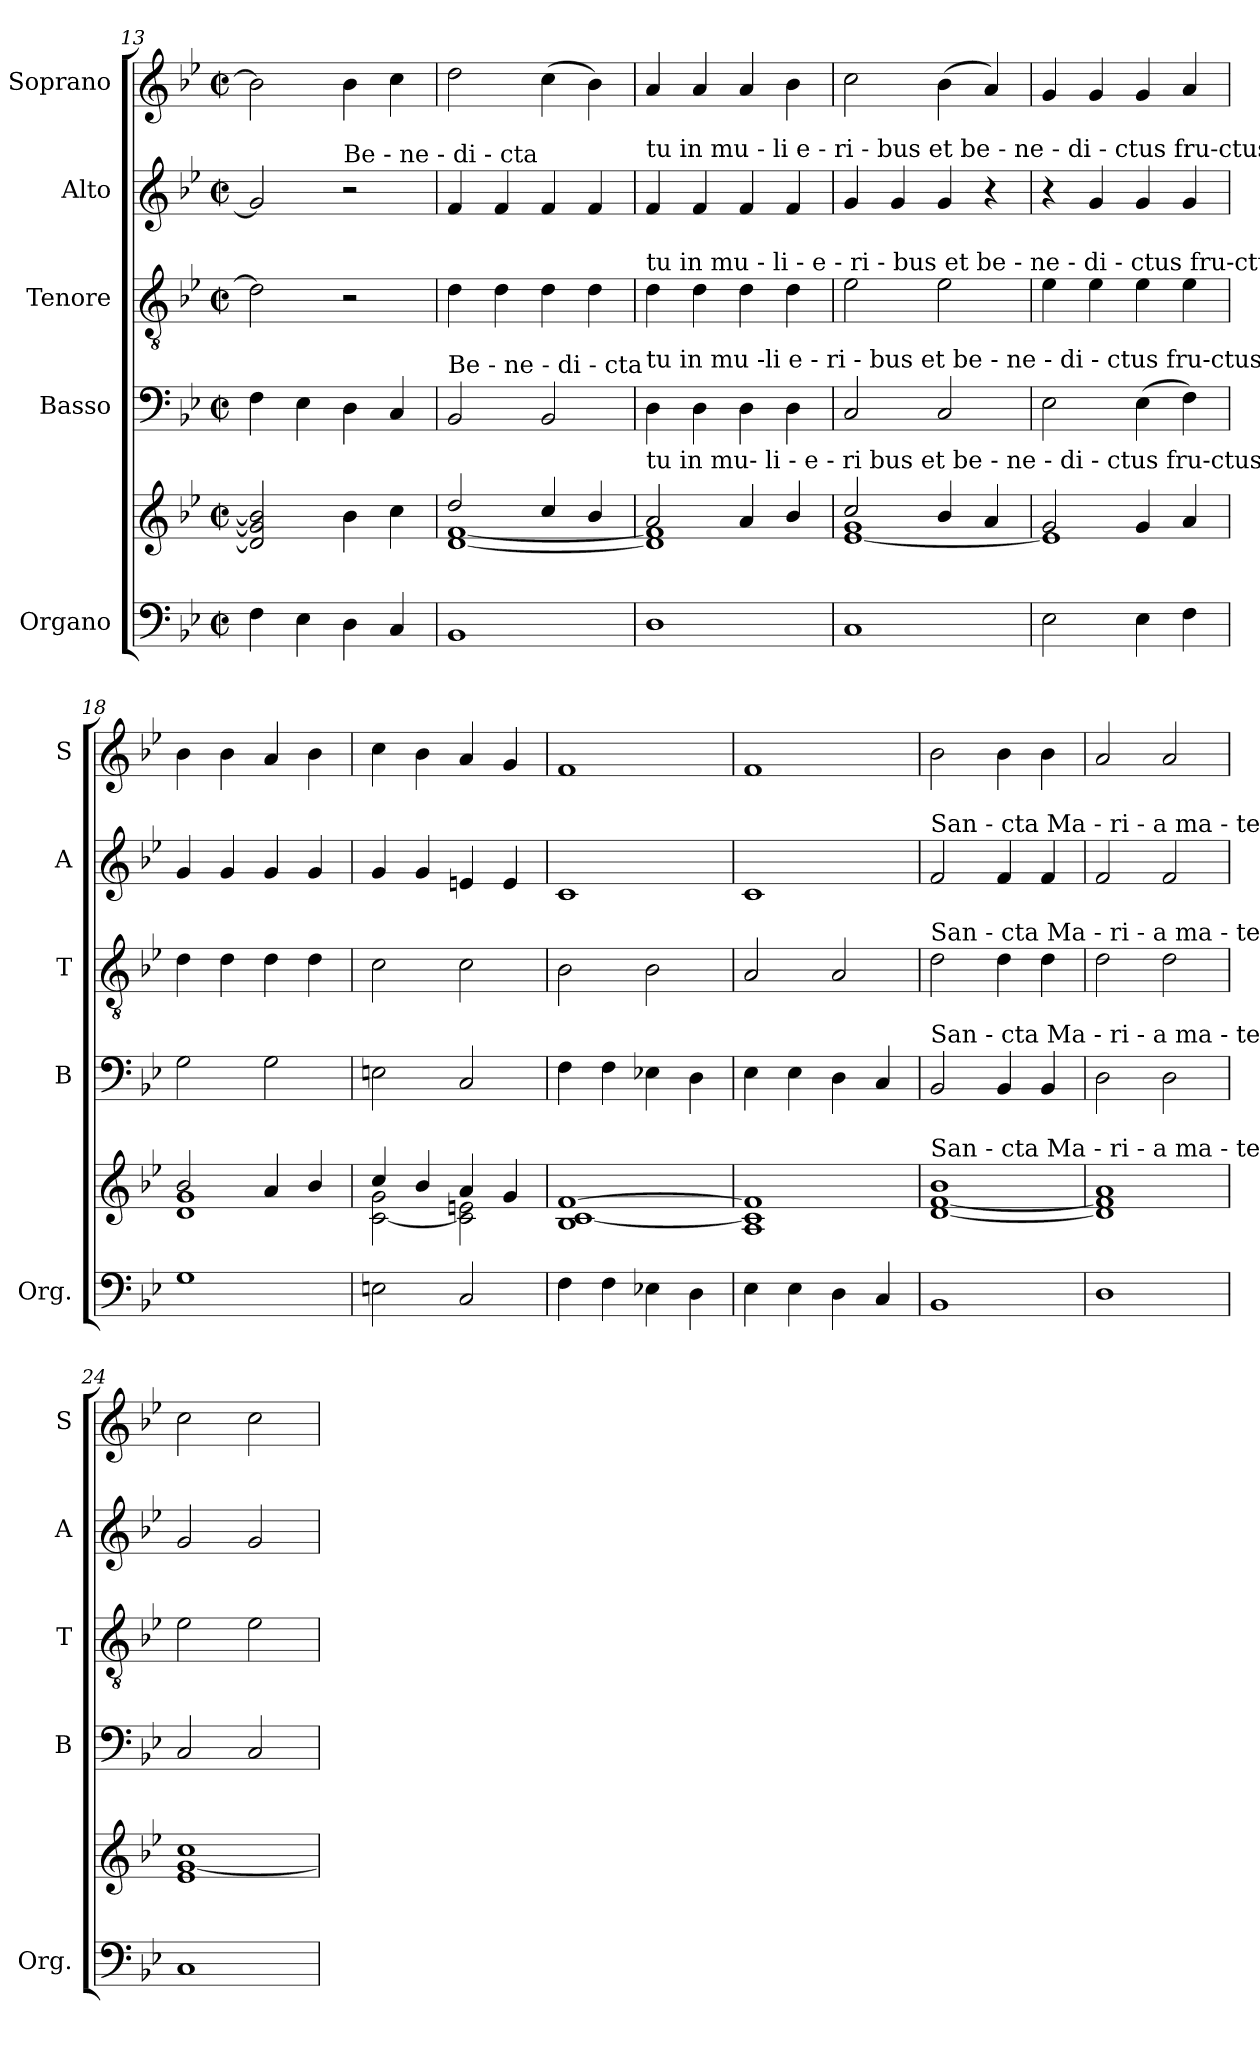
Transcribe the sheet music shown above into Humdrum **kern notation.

**kern	**kern	**kern	**kern	**kern	**kern
*part5	*part5	*part4	*part3	*part2	*part1
*staff6	*staff5	*staff4	*staff3	*staff2	*staff1
*I"Organo	*	*I"Basso	*I"Tenore	*I"Alto	*I"Soprano
*I'Org.	*	*I'B	*I'T	*I'A	*I'S
*clefF4	*clefG2	*clefF4	*clefGv2	*clefG2	*clefG2
*k[b-e-]	*k[b-e-]	*k[b-e-]	*k[b-e-]	*k[b-e-]	*k[b-e-]
*B-:	*B-:	*B-:	*B-:	*B-:	*B-:
*M2/2	*M2/2	*M2/2	*M2/2	*M2/2	*M2/2
*met(c|)	*met(c|)	*met(c|)	*met(c|)	*met(c|)	*met(c|)
=13	=13	=13	=13	=13	=13
4F\	2d/] 2g/] 2b-/]	4F\	2d\]	2g/]	2b-\]
4E-\	.	4E-\	.	.	.
!	!	!	!	!LO:TX:a:t=Be - ne  -   di     -     cta	!
4D\	4b-\	4D\	2r	2r	4b-\
4C/	4cc\	4C/	.	.	4cc\
=14	=14	=14	=14	=14	=14
*	*^	*	*	*	*
!	!	!	!LO:TX:a:t=Be -  ne -  di - cta	!	!	!
1BB-	2dd/	[<1d [<1f	2BB-/	4d\	4f/	2dd\
.	.	.	.	4d\	4f/	.
.	4cc/	.	2BB-/	4d\	4f/	(4cc\
.	4b-/	.	.	4d\	4f/	4b-\)
!!LO:LB:g=z
=15	=15	=15	=15	=15	=15	=15
!	!	!	!	!	!LO:TX:a:t=tu     in    mu - li        e     -      ri     -        bus  et     be - ne -   di -  ctus fru-ctus      ven -tris   tu  -  i        Je         -                  sus.	!
!	!	!	!	!LO:TX:a:t=tu     in    mu - li  -    e -   ri  -  bus                   et     be - ne -   di - ctus fru-ctus      ven -tris   tu  -  i        Je          -                 sus.	!	!
!	!	!	!LO:TX:a:t=tu     in    mu -li       e       -      ri     -       bus   et    be -  ne -  di - ctus  fru-ctus       ven -       tris            tu     -       i               Je    -      sus.	!	!	!
!	!LO:TX:a:t=tu     in     mu- li  -    e      -      ri              bus         et              be    -       ne    -         di     -      ctus          fru-ctus  ven-tris      tu -  i      Je -  sus.	!	!	!	!	!
1D	2a/	1d] 1f]	4D\	4d\	4f/	4a/
.	.	.	4D\	4d\	4f/	4a/
.	4a/	.	4D\	4d\	4f/	4a/
.	4b-/	.	4D\	4d\	4f/	4b-\
=16	=16	=16	=16	=16	=16	=16
1C	2cc/	[<1e- 1g	2C/	2e-\	4g/	2cc\
.	.	.	.	.	4g/	.
.	4b-/	.	2C/	2e-\	4g/	(4b-\
.	4a/	.	.	.	4r	4a/)
=17	=17	=17	=17	=17	=17	=17
2E-\	2g/	1e-]	2E-\	4e-\	4r	4g/
.	.	.	.	4e-\	4g/	4g/
4E-\	4g/	.	(4E-\	4e-\	4g/	4g/
4F\	4a/	.	4F\)	4e-\	4g/	4a/
=18	=18	=18	=18	=18	=18	=18
1G	2b-/	1d 1g	2G\	4d\	4g/	4b-\
.	.	.	.	4d\	4g/	4b-\
.	4a/	.	2G\	4d\	4g/	4a/
.	4b-/	.	.	4d\	4g/	4b-\
=19	=19	=19	=19	=19	=19	=19
2En\	4cc/	[<2c\ 2g\	2En\	2c\	4g/	4cc\
.	4b-/	.	.	.	4g/	4b-\
2C/	4a/	2c\] 2en\	2C/	2c\	4en/	4a/
.	4g/	.	.	.	4e/	4g/
*	*v	*v	*	*	*	*
=20	=20	=20	=20	=20	=20
4F\	1B- [1c [1f	4F\	2B-\	1c	1f
4F\	.	4F\	.	.	.
4E-X\	.	4E-X\	2B-\	.	.
4D\	.	4D\	.	.	.
=21	=21	=21	=21	=21	=21
4E-\	1A 1c] 1f]	4E-\	2A/	1c	1f
4E-\	.	4E-\	.	.	.
4D\	.	4D\	2A/	.	.
4C/	.	4C/	.	.	.
!!LO:PB:g=z
=22	=22	=22	=22	=22	=22
!	!	!	!	!LO:TX:a:t=San   -   cta     Ma -   ri     -      a             ma   -     ter           De   -      i              o      -     ra    pro      no - bis    pec-   ca     -   to           ri	!
!	!	!	!LO:TX:a:t=San    -   cta    Ma  -   ri    -       a             ma  -     ter            De   -     i               o     -     ra    pro       no   -       bis                 pec  -      ca  -	!	!
!	!	!LO:TX:a:t=San  -     cta     Ma -   ri      -     a             ma  -     ter            De    -    i               o            ra    pro      no - bis     pec - ca   -     to    -     ri   -	!	!	!
!	!LO:TX:a:t=San  -    cta    Ma  -   ri    -      a             ma    -    ter            De   -     i               o    -      ra	!	!	!	!
1BB-	[1d [1f 1b-	2BB-/	2d\	2f/	2b-\
.	.	4BB-/	4d\	4f/	4b-\
.	.	4BB-/	4d\	4f/	4b-\
=23	=23	=23	=23	=23	=23
1D	1d] 1f] 1a	2D\	2d\	2f/	2a/
.	.	2D\	2d\	2f/	2a/
=24	=24	=24	=24	=24	=24
1C	1e- [1g 1cc	2C/	2e-\	2g/	2cc\
.	.	2C/	2e-\	2g/	2cc\
=	=	=	=	=	=
*-	*-	*-	*-	*-	*-
